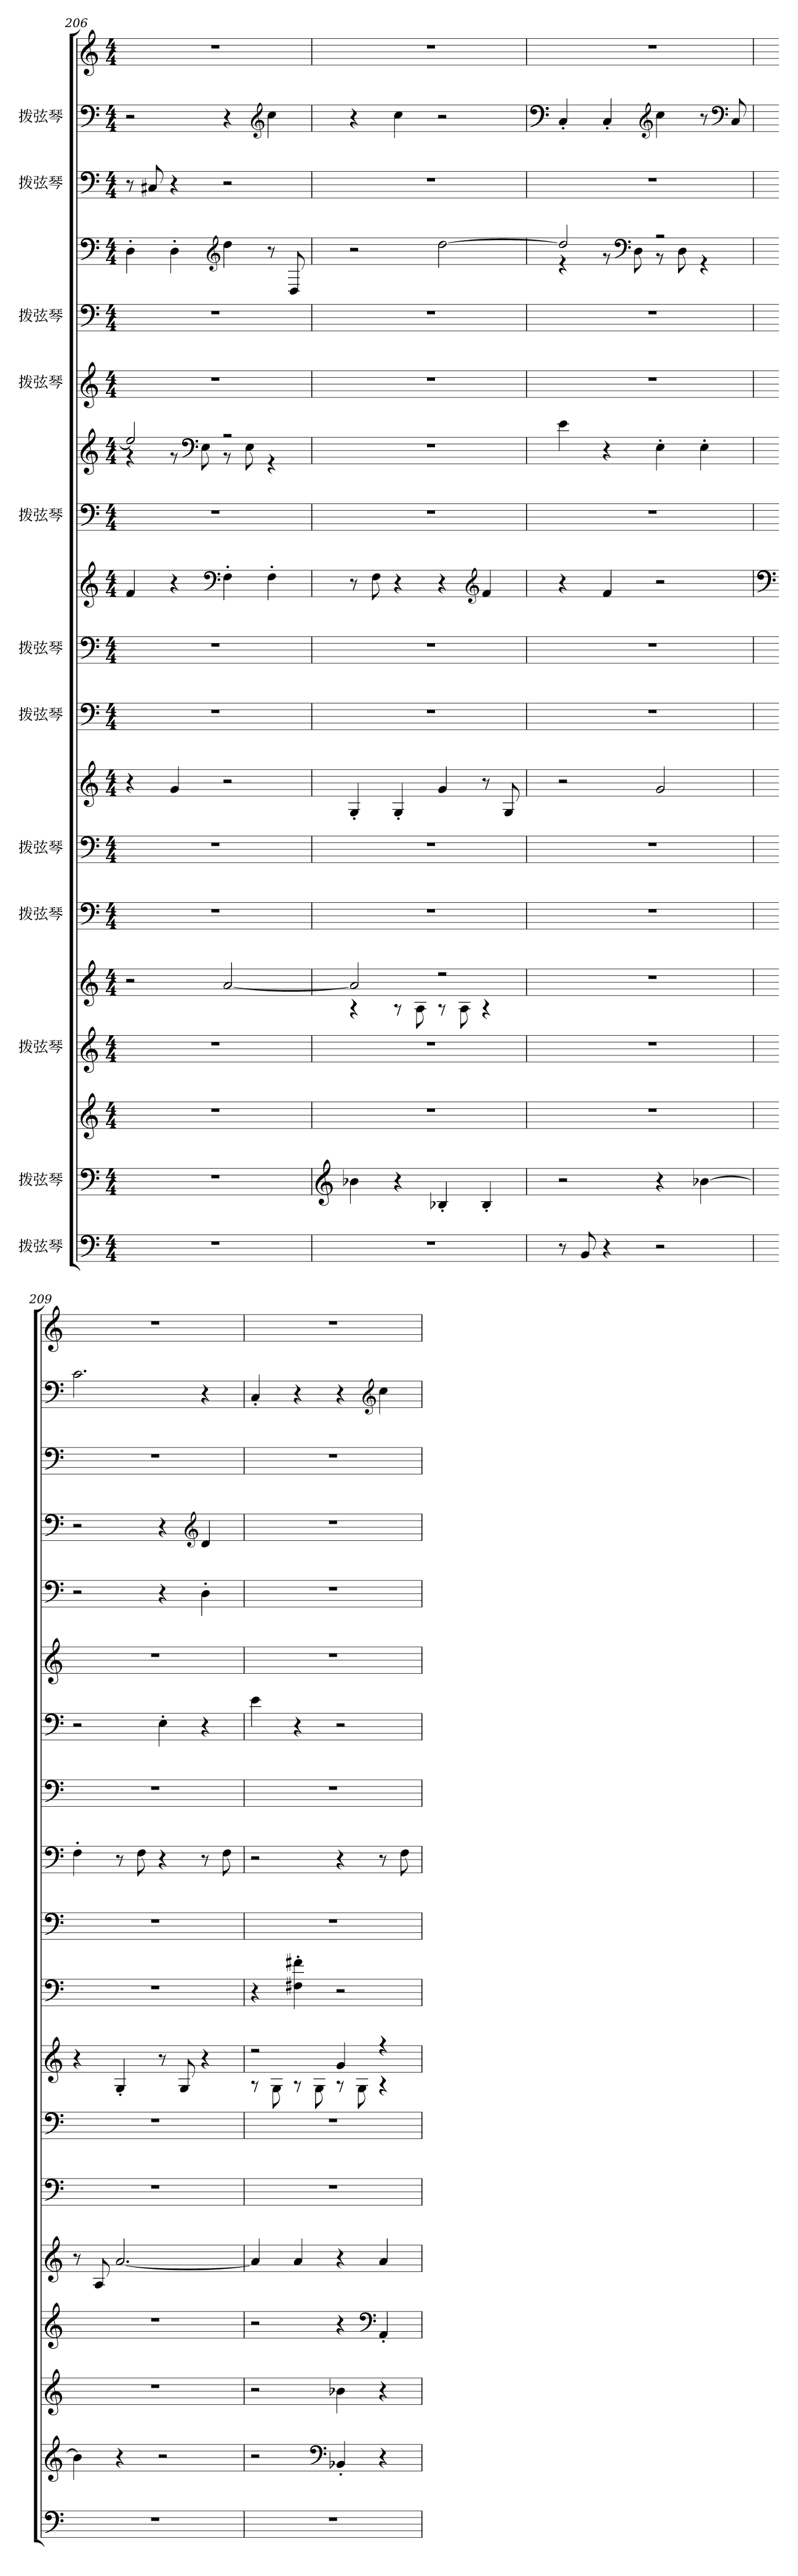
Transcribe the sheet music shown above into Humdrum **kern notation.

**kern	**kern	**kern	**kern	**kern	**kern	**kern	**kern	**kern	**kern	**kern	**kern	**kern	**kern	**kern	**kern	**kern	**kern	**kern
*part12	*part11	*part11	*part10	*part10	*part9	*part8	*part8	*part7	*part6	*part6	*part5	*part5	*part4	*part3	*part3	*part2	*part1	*part1
*staff19	*staff18	*staff17	*staff16	*staff15	*staff14	*staff13	*staff12	*staff11	*staff10	*staff9	*staff8	*staff7	*staff6	*staff5	*staff4	*staff3	*staff2	*staff1
*I"拨弦琴	*I"拨弦琴	*	*I"拨弦琴	*	*I"拨弦琴	*I"拨弦琴	*	*I"拨弦琴	*I"拨弦琴	*	*I"拨弦琴	*	*I"拨弦琴	*I"拨弦琴	*	*I"拨弦琴	*I"拨弦琴	*
*clefF4	*clefF4	*clefG2	*clefG2	*clefG2	*clefF4	*clefF4	*clefG2	*clefF4	*clefF4	*clefG2	*clefF4	*clefG2	*clefG2	*clefF4	*clefF4	*clefF4	*clefF4	*clefG2
*k[]	*k[]	*k[]	*k[]	*k[]	*k[]	*k[]	*k[]	*k[]	*k[]	*k[]	*k[]	*k[]	*k[]	*k[]	*k[]	*k[]	*k[]	*k[]
*M4/4	*M4/4	*M4/4	*M4/4	*M4/4	*M4/4	*M4/4	*M4/4	*M4/4	*M4/4	*M4/4	*M4/4	*M4/4	*M4/4	*M4/4	*M4/4	*M4/4	*M4/4	*M4/4
=206	=206	=206	=206	=206	=206	=206	=206	=206	=206	=206	=206	=206	=206	=206	=206	=206	=206	=206
*	*	*	*	*	*	*	*	*	*	*	*	*^	*	*	*	*	*	*
1r	1r	1r	1r	2r	1r	1r	4r	1r	1r	4f/	1r	2ee/]	4r	1r	1r	4D'\	8r	2r	1r
.	.	.	.	.	.	.	.	.	.	.	.	.	.	.	.	.	8C#X/	.	.
.	.	.	.	.	.	.	4g/	.	.	4r	.	.	8r	.	.	4D'\	4r	.	.
*	*	*	*	*	*	*	*	*	*	*	*	*clefF4	*	*	*	*	*	*	*
.	.	.	.	.	.	.	.	.	.	.	.	.	8E\	.	.	.	.	.	.
*	*	*	*	*	*	*	*	*	*	*clefF4	*	*	*	*	*	*clefG2	*	*	*
.	.	.	.	[2a/	.	.	2r	.	.	4F'\	.	2r	8r	.	.	4dd\	2r	4r	.
.	.	.	.	.	.	.	.	.	.	.	.	.	8E\	.	.	.	.	.	.
*	*	*	*	*	*	*	*	*	*	*	*	*	*	*	*	*	*	*clefG2	*
.	.	.	.	.	.	.	.	.	.	4F'\	.	.	4r	.	.	8r	.	4cc\	.
.	.	.	.	.	.	.	.	.	.	.	.	.	.	.	.	8D/	.	.	.
*	*	*	*	*	*	*	*	*	*	*	*	*v	*v	*	*	*	*	*	*
=207	=207	=207	=207	=207	=207	=207	=207	=207	=207	=207	=207	=207	=207	=207	=207	=207	=207	=207
*	*clefG2	*	*	*	*	*	*	*	*	*	*	*	*	*	*	*	*	*
*	*	*	*	*^	*	*	*	*	*	*	*	*	*	*	*	*	*	*
1r	4b-X\	1r	1r	2a/]	4r	1r	1r	4G'/	1r	1r	8r	1r	1r	1r	1r	2r	1r	4r	1r
.	.	.	.	.	.	.	.	.	.	.	8F\	.	.	.	.	.	.	.	.
.	4r	.	.	.	8r	.	.	4G'/	.	.	4r	.	.	.	.	.	.	4cc\	.
.	.	.	.	.	8A\	.	.	.	.	.	.	.	.	.	.	.	.	.	.
.	4B-X'/	.	.	2r	8r	.	.	4g/	.	.	4r	.	.	.	.	[2dd\	.	2r	.
.	.	.	.	.	8A\	.	.	.	.	.	.	.	.	.	.	.	.	.	.
*	*	*	*	*	*	*	*	*	*	*	*clefG2	*	*	*	*	*	*	*	*
.	4B-'/	.	.	.	4r	.	.	8r	.	.	4f/	.	.	.	.	.	.	.	.
.	.	.	.	.	.	.	.	8G/	.	.	.	.	.	.	.	.	.	.	.
*	*	*	*	*v	*v	*	*	*	*	*	*	*	*	*	*	*	*	*	*
!!LO:PB:g=z
=208	=208	=208	=208	=208	=208	=208	=208	=208	=208	=208	=208	=208	=208	=208	=208	=208	=208	=208
*	*	*	*	*	*	*	*	*	*	*	*	*	*	*	*	*	*clefF4	*
*	*	*	*	*	*	*	*	*	*	*	*	*	*	*	*^	*	*	*
8r	2r	1r	1r	1r	1r	1r	2r	1r	1r	4r	1r	4e\	1r	1r	2dd/]	4r	1r	4C'/	1r
8BB/	.	.	.	.	.	.	.	.	.	.	.	.	.	.	.	.	.	.	.
4r	.	.	.	.	.	.	.	.	.	4f/	.	4r	.	.	.	8r	.	4C'/	.
*	*	*	*	*	*	*	*	*	*	*	*	*	*	*	*clefF4	*	*	*	*
.	.	.	.	.	.	.	.	.	.	.	.	.	.	.	.	8D\	.	.	.
*	*	*	*	*	*	*	*	*	*	*	*	*	*	*	*	*	*	*clefG2	*
2r	4r	.	.	.	.	.	2g/	.	.	2r	.	4E'\	.	.	2r	8r	.	4cc\	.
.	.	.	.	.	.	.	.	.	.	.	.	.	.	.	.	8D\	.	.	.
.	[4b-X\	.	.	.	.	.	.	.	.	.	.	4E'\	.	.	.	4r	.	8r	.
*	*	*	*	*	*	*	*	*	*	*	*	*	*	*	*	*	*	*clefF4	*
.	.	.	.	.	.	.	.	.	.	.	.	.	.	.	.	.	.	8C/	.
*	*	*	*	*	*	*	*	*	*	*	*	*	*	*	*v	*v	*	*	*
=209	=209	=209	=209	=209	=209	=209	=209	=209	=209	=209	=209	=209	=209	=209	=209	=209	=209	=209
*	*	*	*	*	*	*	*	*	*	*clefF4	*	*	*	*	*	*	*	*
1r	4b-\]	1r	1r	8r	1r	1r	4r	1r	1r	4F'\	1r	2r	1r	2r	2r	1r	2.c\	1r
.	.	.	.	8A/	.	.	.	.	.	.	.	.	.	.	.	.	.	.
.	4r	.	.	[2.a/	.	.	4G'/	.	.	8r	.	.	.	.	.	.	.	.
.	.	.	.	.	.	.	.	.	.	8F\	.	.	.	.	.	.	.	.
.	2r	.	.	.	.	.	8r	.	.	4r	.	4E'\	.	4r	4r	.	.	.
.	.	.	.	.	.	.	8G/	.	.	.	.	.	.	.	.	.	.	.
*	*	*	*	*	*	*	*	*	*	*	*	*	*	*	*clefG2	*	*	*
.	.	.	.	.	.	.	4r	.	.	8r	.	4r	.	4D'\	4d/	.	4r	.
.	.	.	.	.	.	.	.	.	.	8F\	.	.	.	.	.	.	.	.
=210	=210	=210	=210	=210	=210	=210	=210	=210	=210	=210	=210	=210	=210	=210	=210	=210	=210	=210
*	*	*	*	*	*	*	*^	*	*	*	*	*	*	*	*	*	*	*
1r	2r	2r	2r	4a/]	1r	1r	2r	8r	4r	1r	2r	1r	4e\	1r	1r	1r	1r	4C'/	1r
.	.	.	.	.	.	.	.	8G\	.	.	.	.	.	.	.	.	.	.	.
.	.	.	.	4a/	.	.	.	8r	4F#X\' 4f#X\'	.	.	.	4r	.	.	.	.	4r	.
.	.	.	.	.	.	.	.	8G\	.	.	.	.	.	.	.	.	.	.	.
*	*clefF4	*	*	*	*	*	*	*	*	*	*	*	*	*	*	*	*	*	*
.	4BB-X'/	4b-X\	4r	4r	.	.	4g/	8r	2r	.	4r	.	2r	.	.	.	.	4r	.
.	.	.	.	.	.	.	.	8G\	.	.	.	.	.	.	.	.	.	.	.
*	*	*	*clefF4	*	*	*	*	*	*	*	*	*	*	*	*	*	*	*clefG2	*
.	4r	4r	4AA'/	4a/	.	.	4r	4r	.	.	8r	.	.	.	.	.	.	4cc\	.
.	.	.	.	.	.	.	.	.	.	.	8F\	.	.	.	.	.	.	.	.
*	*	*	*	*	*	*	*v	*v	*	*	*	*	*	*	*	*	*	*	*
=	=	=	=	=	=	=	=	=	=	=	=	=	=	=	=	=	=	=
*-	*-	*-	*-	*-	*-	*-	*-	*-	*-	*-	*-	*-	*-	*-	*-	*-	*-	*-
